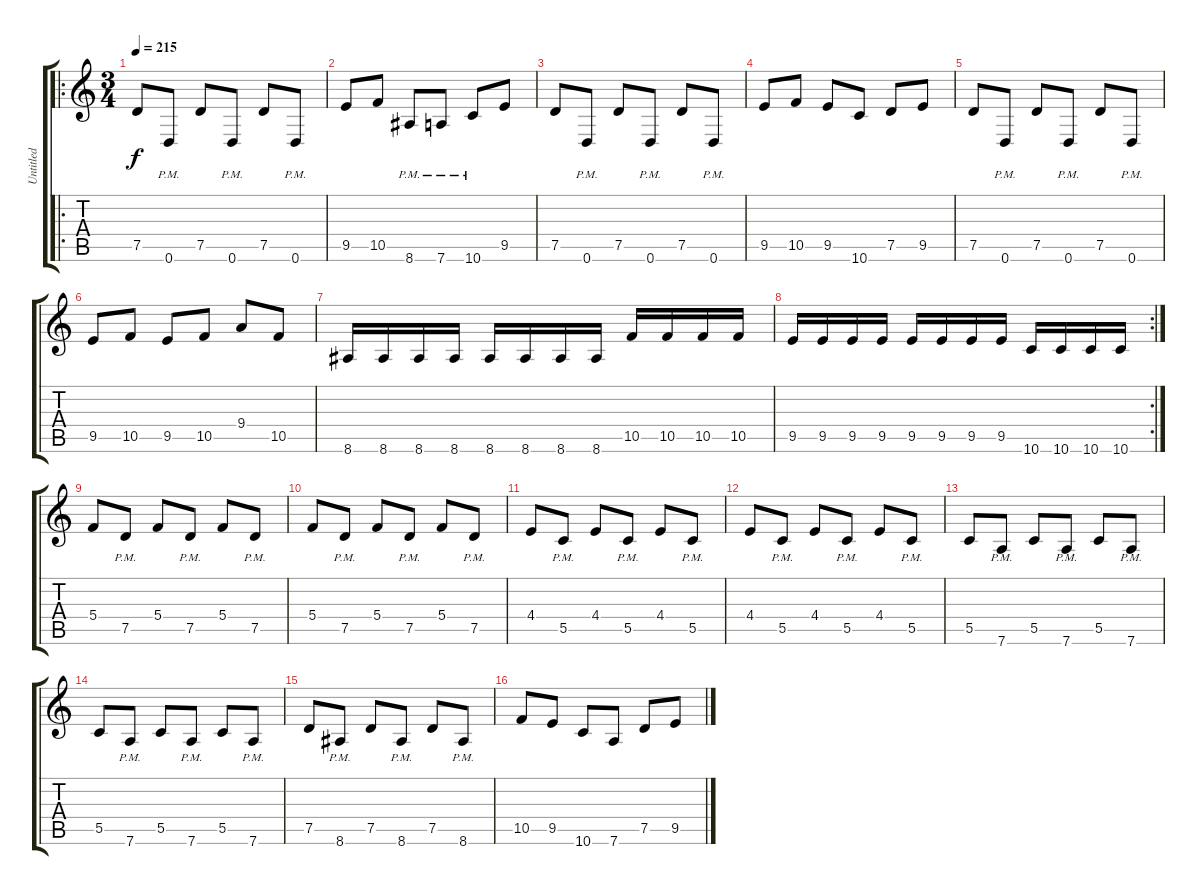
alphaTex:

\track ("Untitled" "Untitled") {instrument distortionguitar}
\staff {score tabs}
\tuning (D4 A3 F3 C3 G2 D2) {hide}
\ro
\ts (3 4)
\tempo 215
\clef g2
\ks c
7.5.8{dy f} 0.6{pm}.8 7.5.8 0.6{pm}.8 7.5.8 0.6{pm}.8 |
9.5.8 10.5.8 8.6{pm}.8 7.6{pm}.8 10.6{pm}.8 9.5.8 |
7.5.8 0.6{pm}.8 7.5.8 0.6{pm}.8 7.5.8 0.6{pm}.8 |
9.5.8 10.5.8 9.5.8 10.6.8 7.5.8 9.5.8 |
7.5.8 0.6{pm}.8 7.5.8 0.6{pm}.8 7.5.8 0.6{pm}.8 |
9.5.8 10.5.8 9.5.8 10.5.8 9.4.8 10.5.8 |
8.6.16 8.6.16 8.6.16 8.6.16 8.6.16 8.6.16 8.6.16 8.6.16 10.5.16 10.5.16 10.5.16 10.5.16 |
\rc 2
9.5.16 9.5.16 9.5.16 9.5.16 9.5.16 9.5.16 9.5.16 9.5.16 10.6.16 10.6.16 10.6.16 10.6.16 |
5.4.8 7.5{pm}.8 5.4.8 7.5{pm}.8 5.4.8 7.5{pm}.8 |
5.4.8 7.5{pm}.8 5.4.8 7.5{pm}.8 5.4.8 7.5{pm}.8 |
4.4.8 5.5{pm}.8 4.4.8 5.5{pm}.8 4.4.8 5.5{pm}.8 |
4.4.8 5.5{pm}.8 4.4.8 5.5{pm}.8 4.4.8 5.5{pm}.8 |
5.5.8 7.6{pm}.8 5.5.8 7.6{pm}.8 5.5.8 7.6{pm}.8 |
5.5.8 7.6{pm}.8 5.5.8 7.6{pm}.8 5.5.8 7.6{pm}.8 |
7.5.8 8.6{pm}.8 7.5.8 8.6{pm}.8 7.5.8 8.6{pm}.8 |
10.5.8 9.5.8 10.6.8 7.6.8 7.5.8 9.5.8
